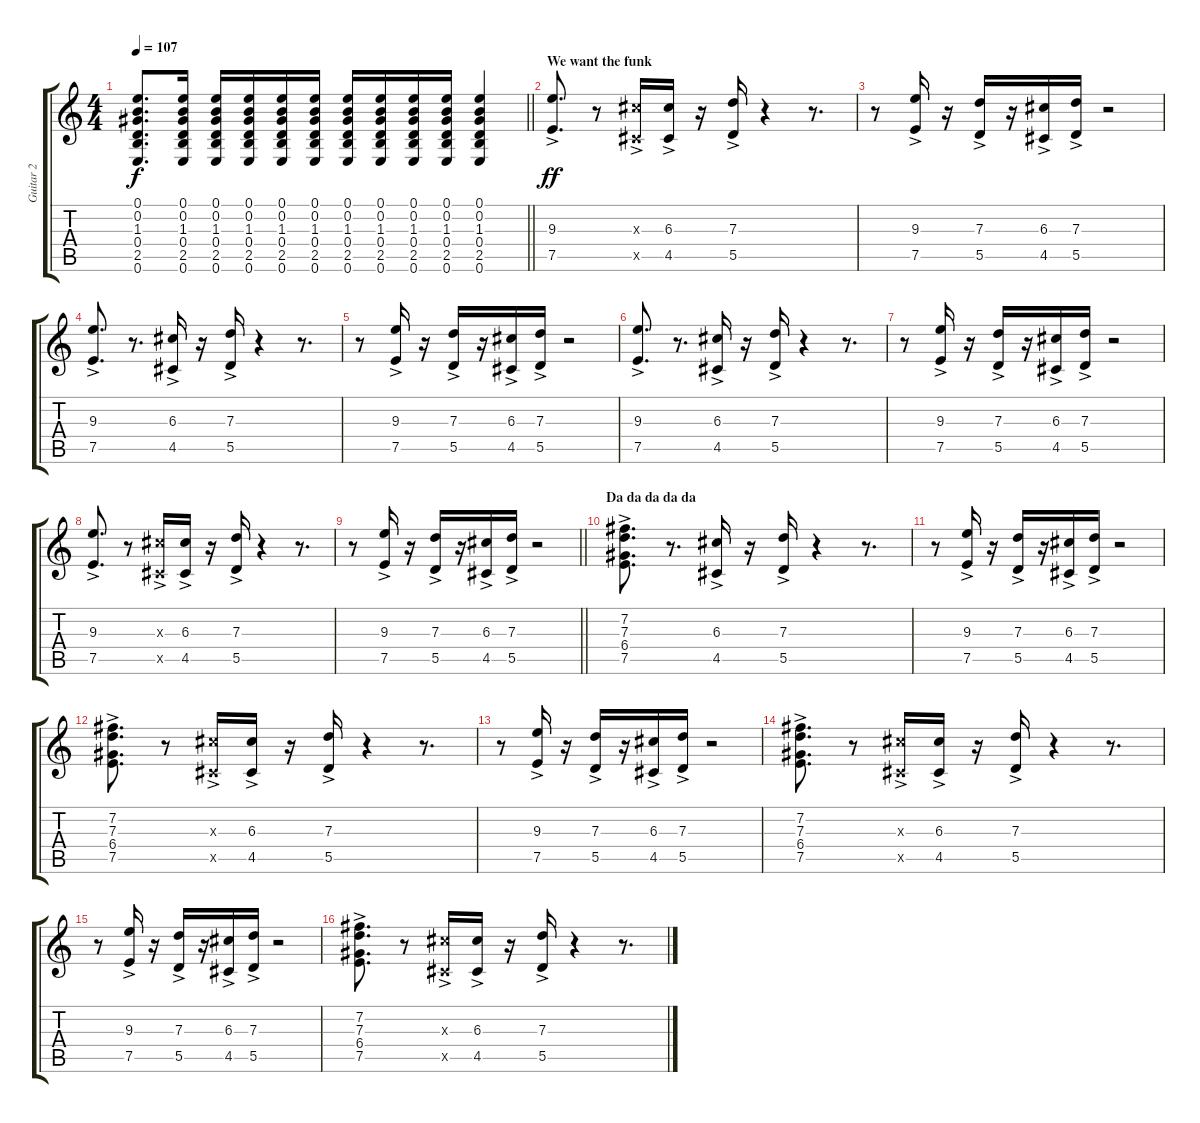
\track ("Guitar 2" "Guitar 2") {instrument electricguitarjazz}
\staff {score tabs}
\tuning (E4 B3 G3 D3 A2 E2) {hide}
\ts (4 4)
\tempo 107
\clef g2
\barLineRight lightlight
\ks c
(0.1 0.2 1.3 0.4 2.5 0.6).8{d dy f} (0.1 0.2 1.3 0.4 2.5 0.6).16 (0.1 0.2 1.3 0.4 2.5 0.6).16 (0.1 0.2 1.3 0.4 2.5 0.6).16 (0.1 0.2 1.3 0.4 2.5 0.6).16 (0.1 0.2 1.3 0.4 2.5 0.6).16 (0.1 0.2 1.3 0.4 2.5 0.6).16 (0.1 0.2 1.3 0.4 2.5 0.6).16 (0.1 0.2 1.3 0.4 2.5 0.6).16 (0.1 0.2 1.3 0.4 2.5 0.6).16 (0.1 0.2 1.3 0.4 2.5 0.6).4 |
\section ("" "We want the funk")
(9.3{ac} 7.5{ac}).8{d dy ff} r.8 (6.3{ac x} 4.5{ac x}).16 (6.3{ac} 4.5{ac}).16 r.16 (7.3{ac} 5.5{ac}).16 r.4 r.8{d} |
r.8 (9.3{ac} 7.5{ac}).16 r.16 (7.3{ac} 5.5{ac}).16 r.16 (6.3{ac} 4.5{ac}).16 (7.3{ac} 5.5{ac}).16 r.2 |
(9.3{ac} 7.5{ac}).8{d} r.8{d} (6.3{ac} 4.5{ac}).16 r.16 (7.3{ac} 5.5{ac}).16 r.4 r.8{d} |
r.8 (9.3{ac} 7.5{ac}).16 r.16 (7.3{ac} 5.5{ac}).16 r.16 (6.3{ac} 4.5{ac}).16 (7.3{ac} 5.5{ac}).16 r.2 |
(9.3{ac} 7.5{ac}).8{d} r.8{d} (6.3{ac} 4.5{ac}).16 r.16 (7.3{ac} 5.5{ac}).16 r.4 r.8{d} |
r.8 (9.3{ac} 7.5{ac}).16 r.16 (7.3{ac} 5.5{ac}).16 r.16 (6.3{ac} 4.5{ac}).16 (7.3{ac} 5.5{ac}).16 r.2 |
(9.3{ac} 7.5{ac}).8{d} r.8 (6.3{ac x} 4.5{ac x}).16 (6.3{ac} 4.5{ac}).16 r.16 (7.3{ac} 5.5{ac}).16 r.4 r.8{d} |
\barLineRight lightlight
r.8 (9.3{ac} 7.5{ac}).16 r.16 (7.3{ac} 5.5{ac}).16 r.16 (6.3{ac} 4.5{ac}).16 (7.3{ac} 5.5{ac}).16 r.2 |
\section ("" "Da da da da da")
(7.2{ac} 7.3{ac} 6.4{ac} 7.5{ac}).8{d} r.8{d} (6.3{ac} 4.5{ac}).16 r.16 (7.3{ac} 5.5{ac}).16 r.4 r.8{d} |
r.8 (9.3{ac} 7.5{ac}).16 r.16 (7.3{ac} 5.5{ac}).16 r.16 (6.3{ac} 4.5{ac}).16 (7.3{ac} 5.5{ac}).16 r.2 |
(7.2{ac} 7.3{ac} 6.4{ac} 7.5{ac}).8{d} r.8 (6.3{ac x} 4.5{ac x}).16 (6.3{ac} 4.5{ac}).16 r.16 (7.3{ac} 5.5{ac}).16 r.4 r.8{d} |
r.8 (9.3{ac} 7.5{ac}).16 r.16 (7.3{ac} 5.5{ac}).16 r.16 (6.3{ac} 4.5{ac}).16 (7.3{ac} 5.5{ac}).16 r.2 |
(7.2{ac} 7.3{ac} 6.4{ac} 7.5{ac}).8{d} r.8 (6.3{ac x} 4.5{ac x}).16 (6.3{ac} 4.5{ac}).16 r.16 (7.3{ac} 5.5{ac}).16 r.4 r.8{d} |
r.8 (9.3{ac} 7.5{ac}).16 r.16 (7.3{ac} 5.5{ac}).16 r.16 (6.3{ac} 4.5{ac}).16 (7.3{ac} 5.5{ac}).16 r.2 |
(7.2{ac} 7.3{ac} 6.4{ac} 7.5{ac}).8{d} r.8 (6.3{ac x} 4.5{ac x}).16 (6.3{ac} 4.5{ac}).16 r.16 (7.3{ac} 5.5{ac}).16 r.4 r.8{d}
